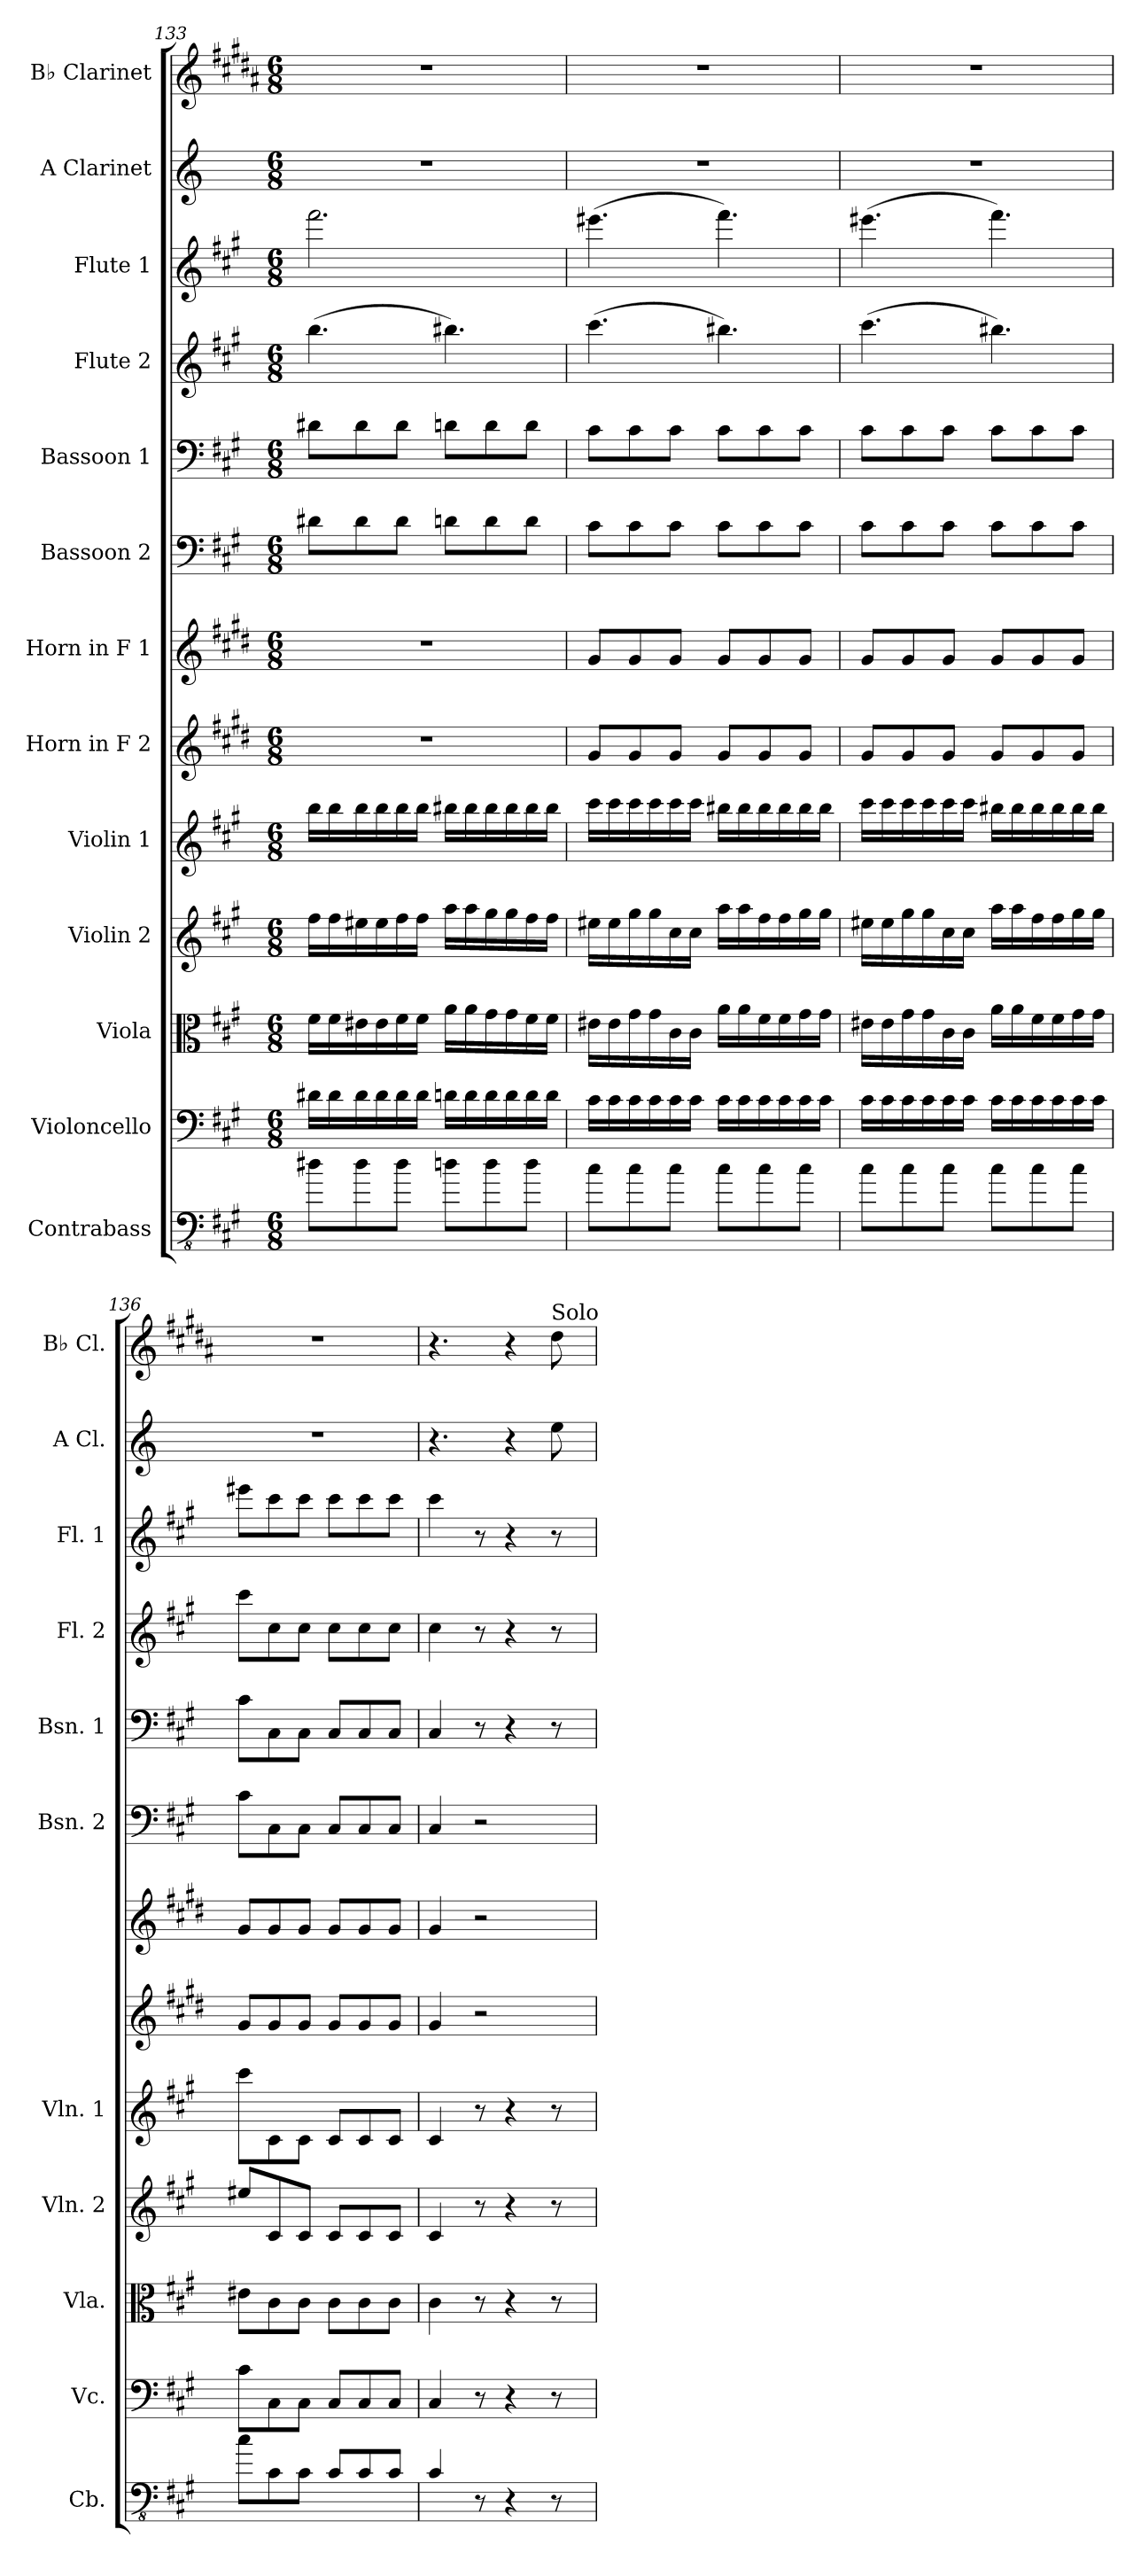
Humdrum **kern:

**kern	**kern	**kern	**kern	**kern	**kern	**kern	**kern	**kern	**kern	**kern	**kern	**kern
*part13	*part12	*part11	*part10	*part9	*part8	*part7	*part6	*part5	*part4	*part3	*part2	*part1
*staff13	*staff12	*staff11	*staff10	*staff9	*staff8	*staff7	*staff6	*staff5	*staff4	*staff3	*staff2	*staff1
*I"Contrabass	*I"Violoncello	*I"Viola	*I"Violin 2	*I"Violin 1	*I"Horn in F 2	*I"Horn in F 1	*I"Bassoon 2	*I"Bassoon 1	*I"Flute 2	*I"Flute 1	*I"A Clarinet	*I"B♭ Clarinet
*I'Cb.	*I'Vc.	*I'Vla.	*I'Vln. 2	*I'Vln. 1	*	*	*I'Bsn. 2	*I'Bsn. 1	*I'Fl. 2	*I'Fl. 1	*I'A Cl.	*I'B♭ Cl.
!!LO:PB:g=z
*clefFv4	*clefF4	*clefC3	*clefG2	*clefG2	*clefG2	*clefG2	*clefF4	*clefF4	*clefG2	*clefG2	*clefG2	*clefG2
*ITrd7c12	*	*	*	*	*ITrd4c7	*ITrd4c7	*	*	*	*	*ITrd2c3	*ITrd1c2
*k[f#c#g#]	*k[f#c#g#]	*k[f#c#g#]	*k[f#c#g#]	*k[f#c#g#]	*k[f#c#g#]	*k[f#c#g#]	*k[f#c#g#]	*k[f#c#g#]	*k[f#c#g#]	*k[f#c#g#]	*k[f#c#g#]	*k[f#c#g#]
*M6/8	*M6/8	*M6/8	*M6/8	*M6/8	*M6/8	*M6/8	*M6/8	*M6/8	*M6/8	*M6/8	*M6/8	*M6/8
=133	=133	=133	=133	=133	=133	=133	=133	=133	=133	=133	=133	=133
8D#X\L	16d#X\LL	16f#\LL	16ff#\LL	16bb\LL	2.r	2.r	8d#X\L	8d#X\L	(>4.bb\	2.fff#\	2.r	2.r
.	16d#\	16f#\	16ff#\	16bb\	.	.	.	.	.	.	.	.
8D#\	16d#\	16e#X\	16ee#X\	16bb\	.	.	8d#\	8d#\	.	.	.	.
.	16d#\	16e#\	16ee#\	16bb\	.	.	.	.	.	.	.	.
8D#\J	16d#\	16f#\	16ff#\	16bb\	.	.	8d#\J	8d#\J	.	.	.	.
.	16d#\JJ	16f#\JJ	16ff#\JJ	16bb\JJ	.	.	.	.	.	.	.	.
8Dn\L	16dn\LL	16a\LL	16aa\LL	16bb#X\LL	.	.	8dn\L	8dn\L	4.bb#X\)	.	.	.
.	16d\	16a\	16aa\	16bb#\	.	.	.	.	.	.	.	.
8D\	16d\	16g#\	16gg#\	16bb#\	.	.	8d\	8d\	.	.	.	.
.	16d\	16g#\	16gg#\	16bb#\	.	.	.	.	.	.	.	.
8D\J	16d\	16f#\	16ff#\	16bb#\	.	.	8d\J	8d\J	.	.	.	.
.	16d\JJ	16f#\JJ	16ff#\JJ	16bb#\JJ	.	.	.	.	.	.	.	.
=134	=134	=134	=134	=134	=134	=134	=134	=134	=134	=134	=134	=134
8C#\L	16c#\LL	16e#X\LL	16ee#X\LL	16ccc#\LL	8c#/L	8c#/L	8c#\L	8c#\L	(>4.ccc#\	(>4.eee#X\	2.r	2.r
.	16c#\	16e#\	16ee#\	16ccc#\	.	.	.	.	.	.	.	.
8C#\	16c#\	16g#\	16gg#\	16ccc#\	8c#/	8c#/	8c#\	8c#\	.	.	.	.
.	16c#\	16g#\	16gg#\	16ccc#\	.	.	.	.	.	.	.	.
8C#\J	16c#\	16c#\	16cc#\	16ccc#\	8c#/J	8c#/J	8c#\J	8c#\J	.	.	.	.
.	16c#\JJ	16c#\JJ	16cc#\JJ	16ccc#\JJ	.	.	.	.	.	.	.	.
8C#\L	16c#\LL	16a\LL	16aa\LL	16bb#X\LL	8c#/L	8c#/L	8c#\L	8c#\L	4.bb#X\)	4.fff#\)	.	.
.	16c#\	16a\	16aa\	16bb#\	.	.	.	.	.	.	.	.
8C#\	16c#\	16f#\	16ff#\	16bb#\	8c#/	8c#/	8c#\	8c#\	.	.	.	.
.	16c#\	16f#\	16ff#\	16bb#\	.	.	.	.	.	.	.	.
8C#\J	16c#\	16g#\	16gg#\	16bb#\	8c#/J	8c#/J	8c#\J	8c#\J	.	.	.	.
.	16c#\JJ	16g#\JJ	16gg#\JJ	16bb#\JJ	.	.	.	.	.	.	.	.
!!LO:PB:g=z
=135	=135	=135	=135	=135	=135	=135	=135	=135	=135	=135	=135	=135
8C#\L	16c#\LL	16e#X\LL	16ee#X\LL	16ccc#\LL	8c#/L	8c#/L	8c#\L	8c#\L	(>4.ccc#\	(>4.eee#X\	2.r	2.r
.	16c#\	16e#\	16ee#\	16ccc#\	.	.	.	.	.	.	.	.
8C#\	16c#\	16g#\	16gg#\	16ccc#\	8c#/	8c#/	8c#\	8c#\	.	.	.	.
.	16c#\	16g#\	16gg#\	16ccc#\	.	.	.	.	.	.	.	.
8C#\J	16c#\	16c#\	16cc#\	16ccc#\	8c#/J	8c#/J	8c#\J	8c#\J	.	.	.	.
.	16c#\JJ	16c#\JJ	16cc#\JJ	16ccc#\JJ	.	.	.	.	.	.	.	.
8C#\L	16c#\LL	16a\LL	16aa\LL	16bb#X\LL	8c#/L	8c#/L	8c#\L	8c#\L	4.bb#X\)	4.fff#\)	.	.
.	16c#\	16a\	16aa\	16bb#\	.	.	.	.	.	.	.	.
8C#\	16c#\	16f#\	16ff#\	16bb#\	8c#/	8c#/	8c#\	8c#\	.	.	.	.
.	16c#\	16f#\	16ff#\	16bb#\	.	.	.	.	.	.	.	.
8C#\J	16c#\	16g#\	16gg#\	16bb#\	8c#/J	8c#/J	8c#\J	8c#\J	.	.	.	.
.	16c#\JJ	16g#\JJ	16gg#\JJ	16bb#\JJ	.	.	.	.	.	.	.	.
=136	=136	=136	=136	=136	=136	=136	=136	=136	=136	=136	=136	=136
8C#\L	8c#\L	8e#X\L	8ee#X/L	8ccc#\L	8c#/L	8c#/L	8c#\L	8c#\L	8ccc#\L	8eee#X\L	2.r	2.r
8CC#\	8C#\	8c#\	8c#/	8c#\	8c#/	8c#/	8C#\	8C#\	8cc#\	8ccc#\	.	.
8CC#\J	8C#\J	8c#\J	8c#/J	8c#\J	8c#/J	8c#/J	8C#\J	8C#\J	8cc#\J	8ccc#\J	.	.
8CC#/L	8C#/L	8c#\L	8c#/L	8c#/L	8c#/L	8c#/L	8C#/L	8C#/L	8cc#\L	8ccc#\L	.	.
8CC#/	8C#/	8c#\	8c#/	8c#/	8c#/	8c#/	8C#/	8C#/	8cc#\	8ccc#\	.	.
8CC#/J	8C#/J	8c#\J	8c#/J	8c#/J	8c#/J	8c#/J	8C#/J	8C#/J	8cc#\J	8ccc#\J	.	.
=137	=137	=137	=137	=137	=137	=137	=137	=137	=137	=137	=137	=137
4CC#/	4C#/	4c#\	4c#/	4c#/	4c#/	4c#/	4C#/	4C#/	4cc#\	4ccc#\	4.r	4.r
8r	8r	8r	8r	8r	2r	2r	2r	8r	8r	8r	.	.
4r	4r	4r	4r	4r	.	.	.	4r	4r	4r	4r	4r
!	!	!	!	!	!	!	!	!	!	!	!	!LO:TX:t=Solo
8r	8r	8r	8r	8r	.	.	.	8r	8r	8r	8cc#\	8cc#\
=	=	=	=	=	=	=	=	=	=	=	=	=
*-	*-	*-	*-	*-	*-	*-	*-	*-	*-	*-	*-	*-
